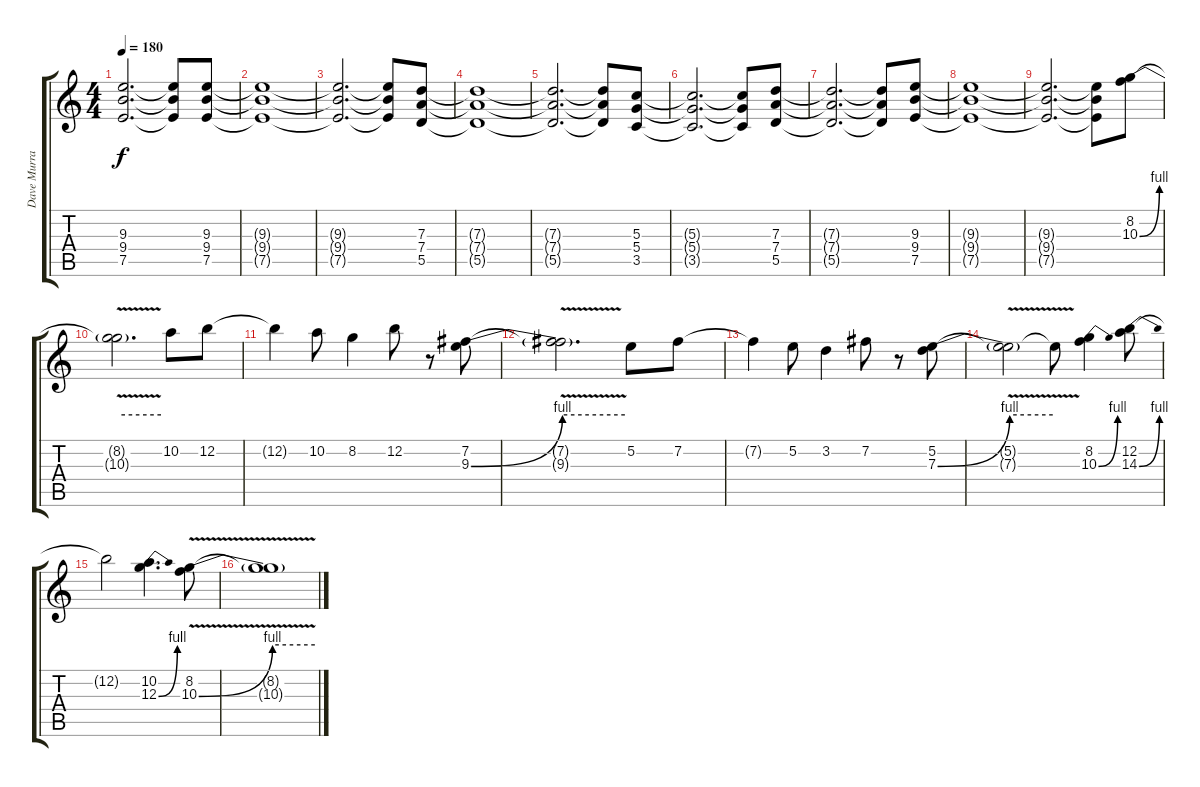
\track ("Dave Murray - Guitar" "Dave Murra") {instrument overdrivenguitar}
\staff {score tabs}
\tuning (E4 B3 G3 D3 A2 E2) {hide}
\ts (4 4)
\tempo 180
\clef g2
\ks c
(9.3{t} 9.4{t} 7.5{t}).2{d dy f} (9.3{t} 9.4{t} 7.5{t}).8 (9.3 9.4 7.5).8 |
(9.3{t} 9.4{t} 7.5{t}).1 |
(9.3{t} 9.4{t} 7.5{t}).2{d} (9.3{t} 9.4{t} 7.5{t}).8 (7.3 7.4 5.5).8 |
(7.3{t} 7.4{t} 5.5{t}).1 |
(7.3{t} 7.4{t} 5.5{t}).2{d} (7.3{t} 7.4{t} 5.5{t}).8 (5.3 5.4 3.5).8 |
(5.3{t} 5.4{t} 3.5{t}).2{d} (5.3{t} 5.4{t} 3.5{t}).8 (7.3 7.4 5.5).8 |
(7.3{t} 7.4{t} 5.5{t}).2{d} (7.3{t} 7.4{t} 5.5{t}).8 (9.3 9.4 7.5).8 |
(9.3{t} 9.4{t} 7.5{t}).1 |
(9.3{t} 9.4{t} 7.5{t}).2{d} (9.3{t} 9.4{t} 7.5{t}).8 (8.2 10.3{be (bend 0 0 60 4)}).8{volume 9} |
(8.2{v t} 10.3{be (hold 0 4 60 4) v t}).2{d} 10.2.8 12.2.8 |
12.2{t}.4 10.2.8 8.2.4 12.2.8 r.8 (7.2 9.3{be (bend 0 0 60 4)}).8 |
(7.2{v t} 9.3{be (hold 0 4 60 4) v t}).2{d} 5.2.8 7.2.8 |
7.2{t}.4 5.2.8 3.2.4 7.2.8 r.8 (5.2 7.3{be (bend 0 0 60 4)}).8 |
(5.2{v t} 7.3{be (hold 0 4 60 4) v t}).2 5.2{t}.8 (8.2 10.3{be (bend 0 0 60 4)}).4 (12.2 14.3{be (bend 0 0 60 4)}).8 |
12.2{t}.2 (10.2 12.3{be (bend 0 0 60 4)}).4{d} (8.2{v} 10.3{be (bend 0 0 60 4) v}).8 |
(8.2{t} 10.3{be (hold 0 4 60 4) t}).1
